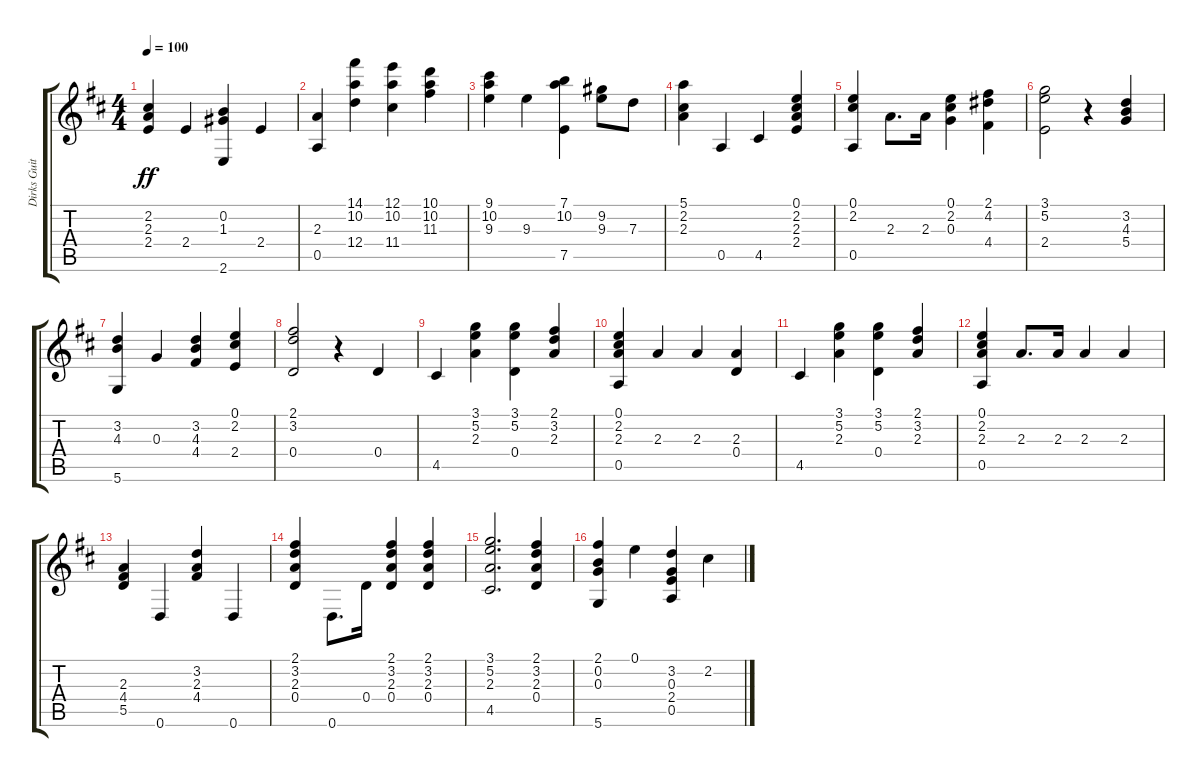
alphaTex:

\track ("Dirks Guitar" "Dirks Guit") {instrument acousticguitarnylon}
\staff {score tabs}
\tuning (E4 B3 G3 D3 A2 D2) {hide}
\ts (4 4)
\tempo 100
\clef g2
\ks d
(2.2 2.3 2.4).4{dy ff beam Up beam split} 2.4.4{beam split} (0.2 1.3 2.6).4{beam Up beam split} 2.4.4 |
(2.3 0.5).4{beam Up beam split} (14.1 10.2 12.4).4 (12.1 10.2 11.4).4 (10.1 10.2 11.3).4 |
(9.1 10.2 9.3).4{beam Down} 9.3.4{beam Down beam split} (7.1 10.2 7.5).4{beam Down} (9.2 9.3).8{beam Down} 7.3.8{beam Down} |
(5.1 2.2 2.3).4 0.5.4 4.5.4 (0.1 2.2 2.3 2.4).4 |
(0.1 2.2 0.5).4{beam split} 2.3.8{d beam Down} 2.3.16{beam Down beam split} (0.1 2.2 0.3).4 (2.1 4.2 4.4).4 |
(3.1 5.2 2.4).2 r.4{beam split} (3.2 4.3 5.4).4{beam Up} |
(3.2 4.3 5.6).4{beam Up beam split} 0.3.4{beam split} (3.2 4.3 4.4).4{beam Up beam split} (0.1 2.2 2.4).4 |
(2.1 3.2 0.4).2 r.4 0.4.4 |
4.5.4 (3.1 5.2 2.3).4 (3.1 5.2 0.4).4{beam split} (2.1 3.2 2.3).4{beam Up} |
(0.1 2.2 2.3 0.5).4{beam Up beam split} 2.3.4 2.3.4 (2.3 0.4).4 |
4.5.4 (3.1 5.2 2.3).4 (3.1 5.2 0.4).4{beam split} (2.1 3.2 2.3).4{beam Up} |
(0.1 2.2 2.3 0.5).4{beam Up beam split} 2.3.8{d} 2.3.16{beam split} 2.3.4{beam Up} 2.3.4{beam Up} |
(2.3 4.4 5.5).4{beam Up beam split} 0.6.4{beam split} (3.2 2.3 4.4).4{beam Up beam split} 0.6.4 |
(2.1 3.2 2.3 0.4).4{beam Up beam split} 0.6.8{d beam Down} 0.4.16{beam Down beam split} (2.1 3.2 2.3 0.4).4 (2.1 3.2 2.3 0.4).4 |
(3.1 5.2 2.3 4.5).2{d} (2.1 3.2 2.3 0.4).4 |
(2.1 0.2 0.3 5.6).4 0.1.4 (3.2 0.3 2.4 0.5).4 2.2.4
